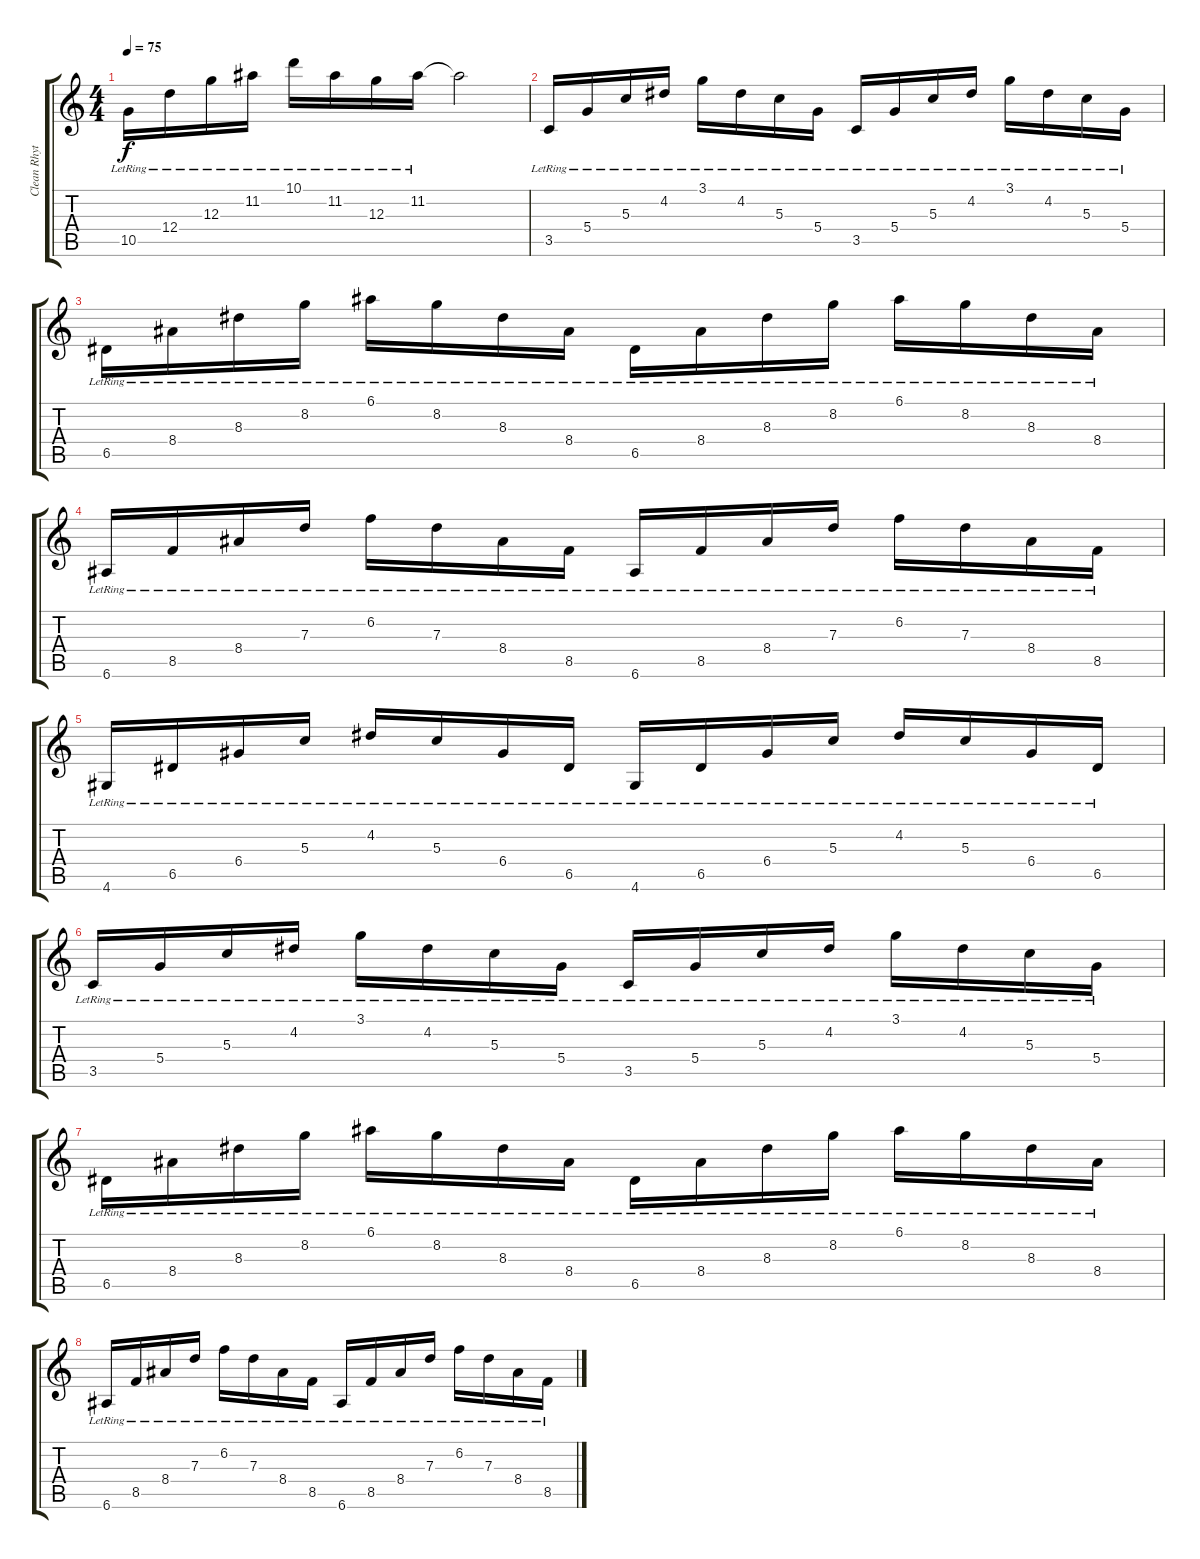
\track ("Clean Rhythm" "Clean Rhyt") {instrument electricguitarjazz}
\staff {score tabs}
\tuning (E4 B3 G3 D3 A2 E2) {hide}
\ts (4 4)
\tempo 75
\clef g2
\ks c
10.5{lr}.16{dy f} 12.4{lr}.16 12.3{lr}.16 11.2{lr}.16 10.1{lr}.16 11.2{lr}.16 12.3{lr}.16 11.2{lr}.16 11.2{t}.2 |
3.5{lr}.16 5.4{lr}.16 5.3{lr}.16 4.2{lr}.16 3.1{lr}.16 4.2{lr}.16 5.3{lr}.16 5.4{lr}.16 3.5{lr}.16 5.4{lr}.16 5.3{lr}.16 4.2{lr}.16 3.1{lr}.16 4.2{lr}.16 5.3{lr}.16 5.4{lr}.16 |
6.5{lr}.16 8.4{lr}.16 8.3{lr}.16 8.2{lr}.16 6.1{lr}.16 8.2{lr}.16 8.3{lr}.16 8.4{lr}.16 6.5{lr}.16 8.4{lr}.16 8.3{lr}.16 8.2{lr}.16 6.1{lr}.16 8.2{lr}.16 8.3{lr}.16 8.4{lr}.16 |
6.6{lr}.16 8.5{lr}.16 8.4{lr}.16 7.3{lr}.16 6.2{lr}.16 7.3{lr}.16 8.4{lr}.16 8.5{lr}.16 6.6{lr}.16 8.5{lr}.16 8.4{lr}.16 7.3{lr}.16 6.2{lr}.16 7.3{lr}.16 8.4{lr}.16 8.5{lr}.16 |
4.6{lr}.16 6.5{lr}.16 6.4{lr}.16 5.3{lr}.16 4.2{lr}.16 5.3{lr}.16 6.4{lr}.16 6.5{lr}.16 4.6{lr}.16 6.5{lr}.16 6.4{lr}.16 5.3{lr}.16 4.2{lr}.16 5.3{lr}.16 6.4{lr}.16 6.5{lr}.16 |
3.5{lr}.16 5.4{lr}.16 5.3{lr}.16 4.2{lr}.16 3.1{lr}.16 4.2{lr}.16 5.3{lr}.16 5.4{lr}.16 3.5{lr}.16 5.4{lr}.16 5.3{lr}.16 4.2{lr}.16 3.1{lr}.16 4.2{lr}.16 5.3{lr}.16 5.4{lr}.16 |
6.5{lr}.16 8.4{lr}.16 8.3{lr}.16 8.2{lr}.16 6.1{lr}.16 8.2{lr}.16 8.3{lr}.16 8.4{lr}.16 6.5{lr}.16 8.4{lr}.16 8.3{lr}.16 8.2{lr}.16 6.1{lr}.16 8.2{lr}.16 8.3{lr}.16 8.4{lr}.16 |
6.6{lr}.16 8.5{lr}.16 8.4{lr}.16 7.3{lr}.16 6.2{lr}.16 7.3{lr}.16 8.4{lr}.16 8.5{lr}.16 6.6{lr}.16 8.5{lr}.16 8.4{lr}.16 7.3{lr}.16 6.2{lr}.16 7.3{lr}.16 8.4{lr}.16 8.5{lr}.16
